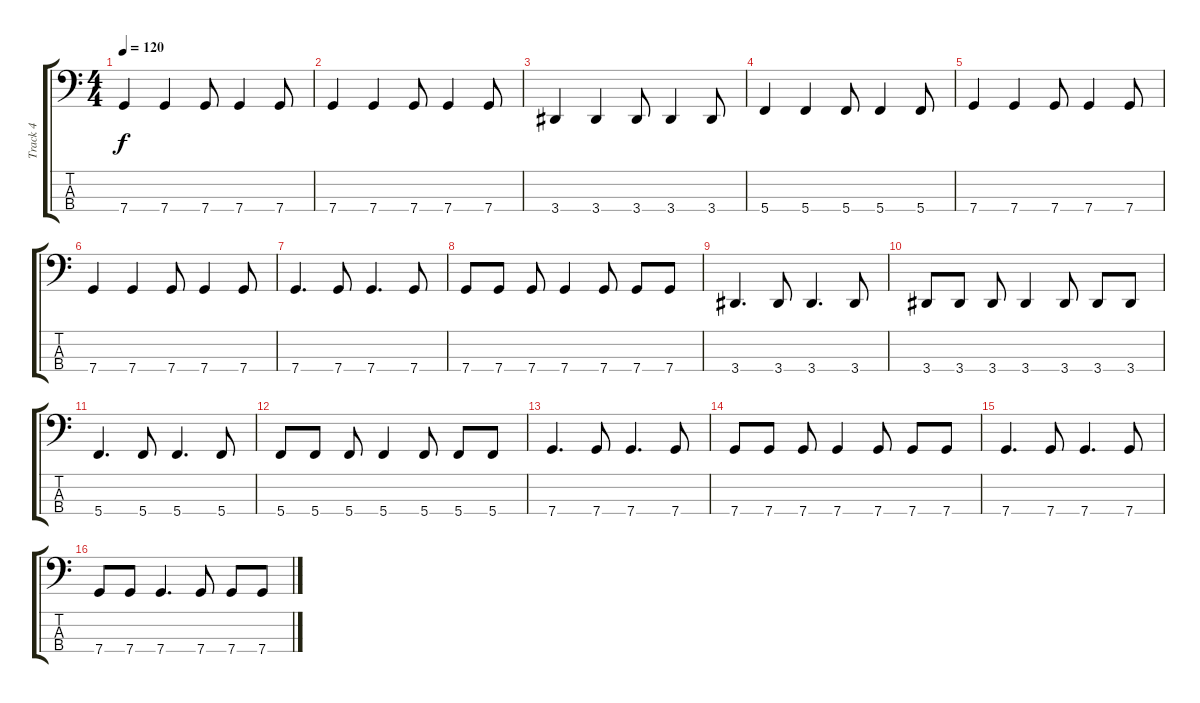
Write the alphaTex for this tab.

\track ("Track 4" "Track 4") {instrument electricbasspick}
\staff {score tabs}
\tuning (F2 C2 G1 C1) {hide}
\ts (4 4)
\tempo 120
\clef f4
\ks c
7.4.4{dy f} 7.4.4 7.4.8 7.4.4 7.4.8 |
7.4.4 7.4.4 7.4.8 7.4.4 7.4.8 |
3.4.4 3.4.4 3.4.8 3.4.4 3.4.8 |
5.4.4 5.4.4 5.4.8 5.4.4 5.4.8 |
7.4.4 7.4.4 7.4.8 7.4.4 7.4.8 |
7.4.4 7.4.4 7.4.8 7.4.4 7.4.8 |
7.4.4{d} 7.4.8 7.4.4{d} 7.4.8 |
7.4.8 7.4.8 7.4.8 7.4.4 7.4.8 7.4.8 7.4.8 |
3.4.4{d} 3.4.8 3.4.4{d} 3.4.8 |
3.4.8 3.4.8 3.4.8 3.4.4 3.4.8 3.4.8 3.4.8 |
5.4.4{d} 5.4.8 5.4.4{d} 5.4.8 |
5.4.8 5.4.8 5.4.8 5.4.4 5.4.8 5.4.8 5.4.8 |
7.4.4{d} 7.4.8 7.4.4{d} 7.4.8 |
7.4.8 7.4.8 7.4.8 7.4.4 7.4.8 7.4.8 7.4.8 |
7.4.4{d} 7.4.8 7.4.4{d} 7.4.8 |
7.4.8 7.4.8 7.4.4{d} 7.4.8 7.4.8 7.4.8
